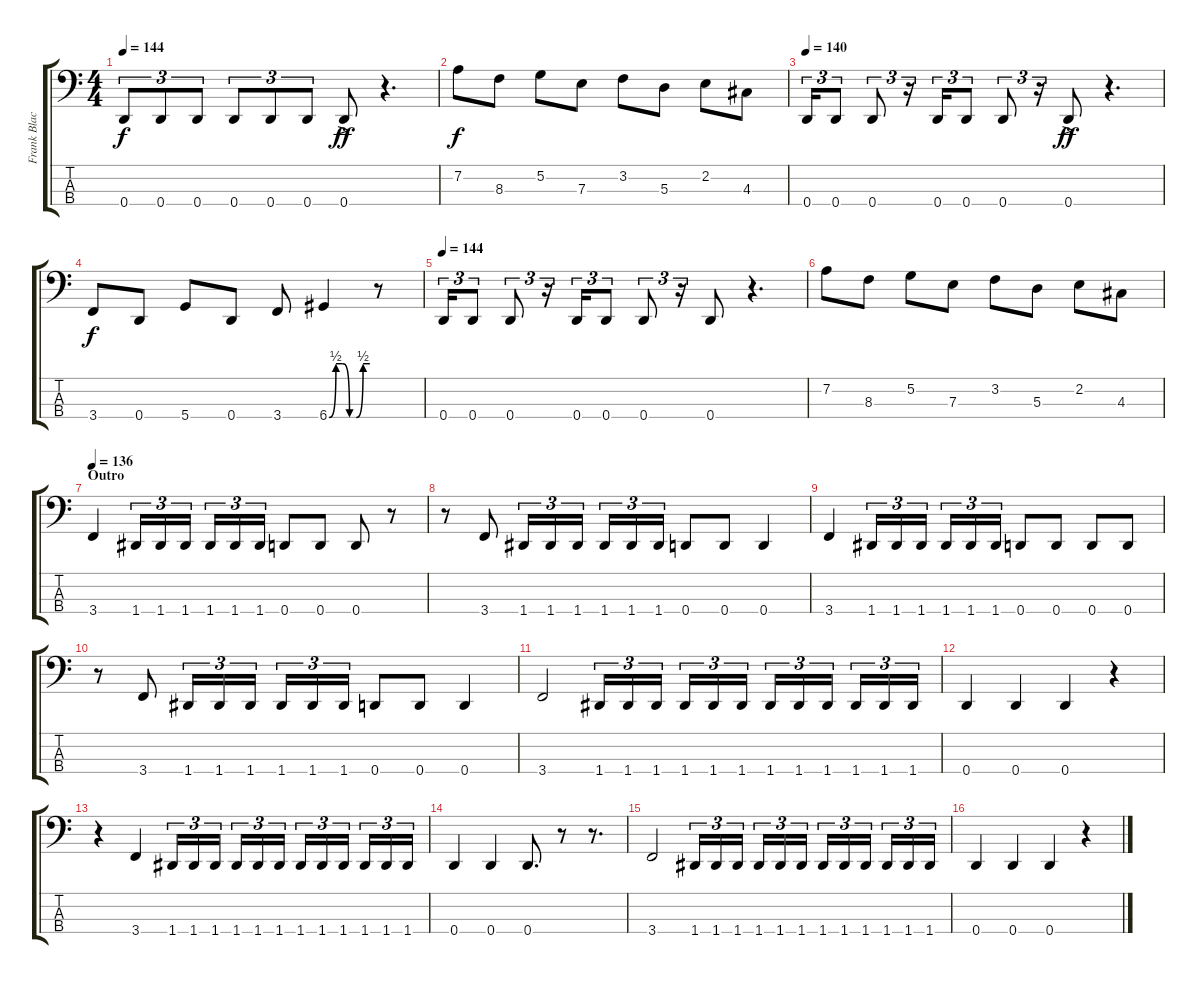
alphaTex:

\track ("Frank Black" "Frank Blac") {instrument electricbasspick}
\staff {score tabs}
\tuning (G2 D2 A1 D1) {hide}
\ts (4 4)
\tempo 144
\clef f4
\ks c
0.4.8{tu (3 2) dy f} 0.4.8{tu (3 2)} 0.4.8{tu (3 2)} 0.4.8{tu (3 2)} 0.4.8{tu (3 2)} 0.4.8{tu (3 2)} 0.4{ac}.8{dy ff} r.4{d} |
7.2.8{dy f} 8.3.8 5.2.8 7.3.8 3.2.8 5.3.8 2.2.8 4.3.8 |
\tempo 140
0.4.16{tu (3 2)} 0.4.8{tu (3 2)} 0.4.8{tu (3 2)} r.16{tu (3 2)} 0.4.16{tu (3 2)} 0.4.8{tu (3 2)} 0.4.8{tu (3 2)} r.16{tu (3 2)} 0.4{ac}.8{dy ff} r.4{d} |
3.4.8{dy f} 0.4.8 5.4.8 0.4.8 3.4.8 6.4{be (custom 0 0 10 2 20 2 30 0 40 0 50 2 60 2)}.4 r.8 |
\tempo 144
0.4.16{tu (3 2)} 0.4.8{tu (3 2)} 0.4.8{tu (3 2)} r.16{tu (3 2)} 0.4.16{tu (3 2)} 0.4.8{tu (3 2)} 0.4.8{tu (3 2)} r.16{tu (3 2)} 0.4.8 r.4{d} |
7.2.8 8.3.8 5.2.8 7.3.8 3.2.8 5.3.8 2.2.8 4.3.8 |
\section ("" "Outro")
\tempo 136
3.4.4 1.4.16{tu (3 2)} 1.4.16{tu (3 2)} 1.4.16{tu (3 2)} 1.4.16{tu (3 2)} 1.4.16{tu (3 2)} 1.4.16{tu (3 2)} 0.4.8 0.4.8 0.4.8 r.8 |
r.8 3.4.8 1.4.16{tu (3 2)} 1.4.16{tu (3 2)} 1.4.16{tu (3 2)} 1.4.16{tu (3 2)} 1.4.16{tu (3 2)} 1.4.16{tu (3 2)} 0.4.8 0.4.8 0.4.4 |
3.4.4 1.4.16{tu (3 2)} 1.4.16{tu (3 2)} 1.4.16{tu (3 2)} 1.4.16{tu (3 2)} 1.4.16{tu (3 2)} 1.4.16{tu (3 2)} 0.4.8 0.4.8 0.4.8 0.4.8 |
r.8 3.4.8 1.4.16{tu (3 2)} 1.4.16{tu (3 2)} 1.4.16{tu (3 2)} 1.4.16{tu (3 2)} 1.4.16{tu (3 2)} 1.4.16{tu (3 2)} 0.4.8 0.4.8 0.4.4 |
3.4.2 1.4.16{tu (3 2)} 1.4.16{tu (3 2)} 1.4.16{tu (3 2)} 1.4.16{tu (3 2)} 1.4.16{tu (3 2)} 1.4.16{tu (3 2)} 1.4.16{tu (3 2)} 1.4.16{tu (3 2)} 1.4.16{tu (3 2)} 1.4.16{tu (3 2)} 1.4.16{tu (3 2)} 1.4.16{tu (3 2)} |
0.4.4 0.4.4 0.4.4 r.4 |
r.4 3.4.4 1.4.16{tu (3 2)} 1.4.16{tu (3 2)} 1.4.16{tu (3 2)} 1.4.16{tu (3 2)} 1.4.16{tu (3 2)} 1.4.16{tu (3 2)} 1.4.16{tu (3 2)} 1.4.16{tu (3 2)} 1.4.16{tu (3 2)} 1.4.16{tu (3 2)} 1.4.16{tu (3 2)} 1.4.16{tu (3 2)} |
0.4.4 0.4.4 0.4.8{d} r.8 r.8{d} |
3.4.2 1.4.16{tu (3 2)} 1.4.16{tu (3 2)} 1.4.16{tu (3 2)} 1.4.16{tu (3 2)} 1.4.16{tu (3 2)} 1.4.16{tu (3 2)} 1.4.16{tu (3 2)} 1.4.16{tu (3 2)} 1.4.16{tu (3 2)} 1.4.16{tu (3 2)} 1.4.16{tu (3 2)} 1.4.16{tu (3 2)} |
0.4.4 0.4.4 0.4.4 r.4
